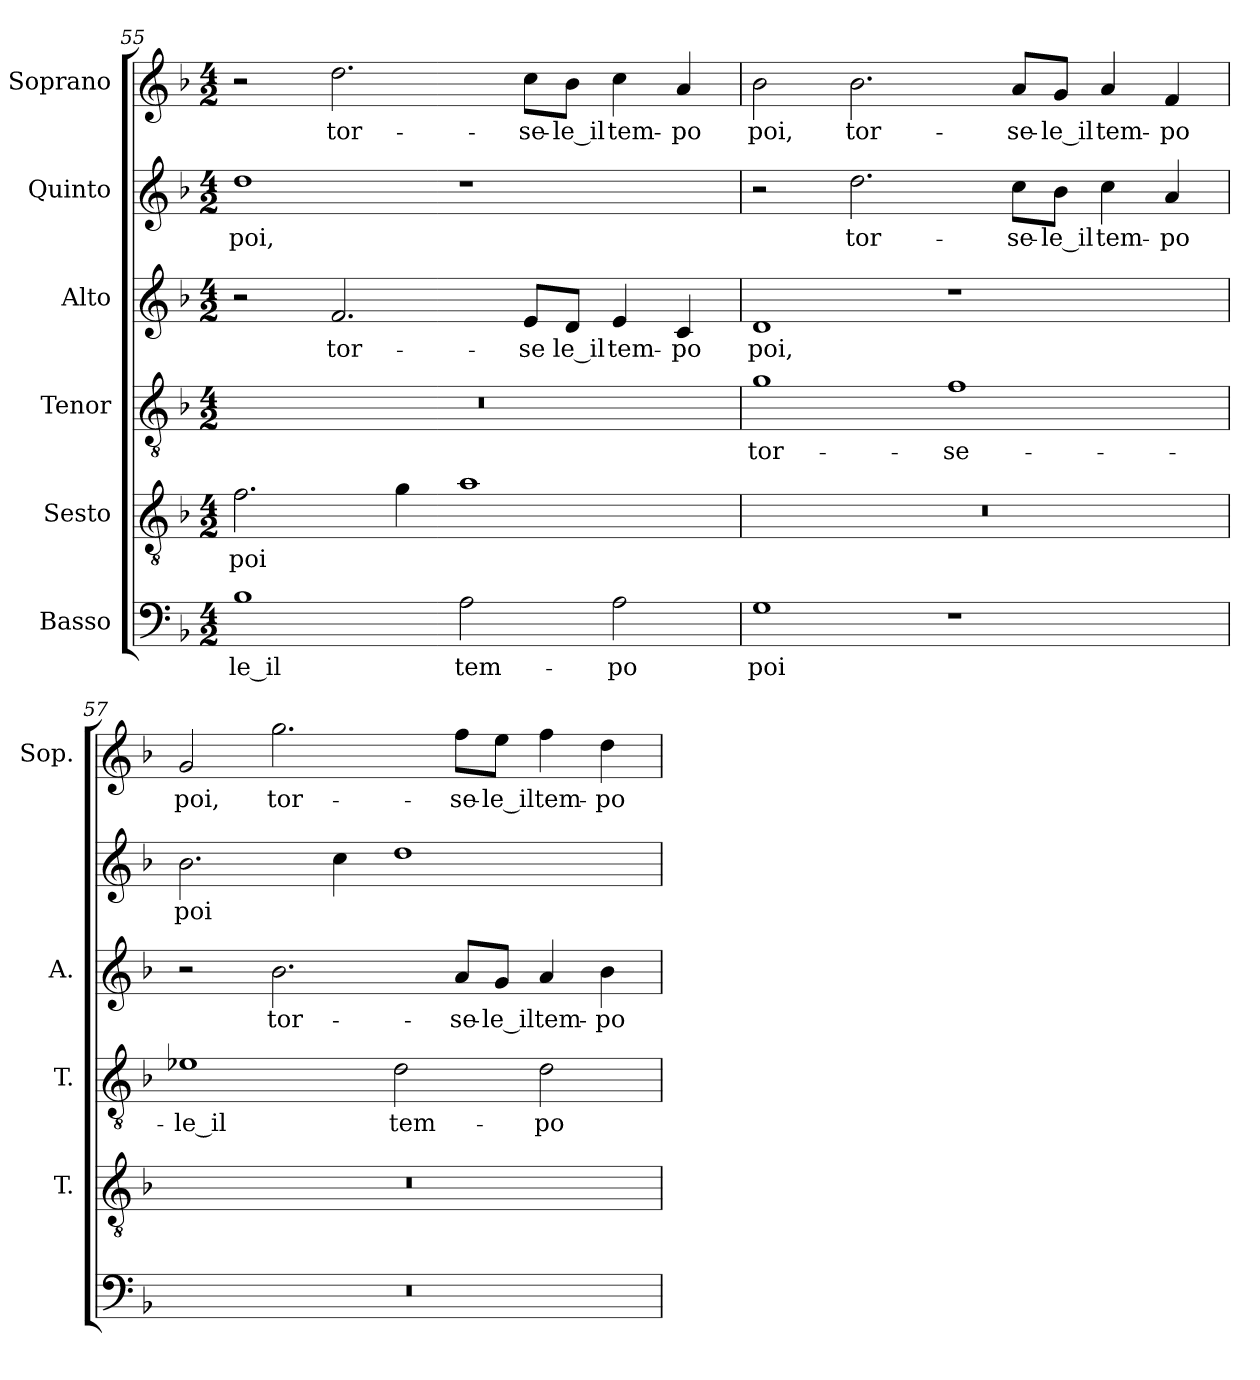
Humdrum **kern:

**kern	**text	**kern	**text	**kern	**text	**kern	**text	**kern	**text	**kern	**text
*part6	*part6	*part5	*part5	*part4	*part4	*part3	*part3	*part2	*part2	*part1	*part1
*staff6	*staff6	*staff5	*staff5	*staff4	*staff4	*staff3	*staff3	*staff2	*staff2	*staff1	*staff1
*I"Basso	*	*I"Sesto	*	*I"Tenor	*	*I"Alto	*	*I"Quinto	*	*I"Soprano	*
*	*	*I'T.	*	*I'T.	*	*I'A.	*	*	*	*I'Sop.	*
*clefF4	*	*clefGv2	*	*clefGv2	*	*clefG2	*	*clefG2	*	*clefG2	*
*	*	*ITrd7c12	*	*ITrd7c12	*	*	*	*	*	*	*
*k[b-]	*	*k[b-]	*	*k[b-]	*	*k[b-]	*	*k[b-]	*	*k[b-]	*
*F:	*	*F:	*	*F:	*	*F:	*	*F:	*	*F:	*
*M4/2	*	*M4/2	*	*M4/2	*	*M4/2	*	*M4/2	*	*M4/2	*
=55	=55	=55	=55	=55	=55	=55	=55	=55	=55	=55	=55
!	!LO:LY:b:color=#000000	!	!	!	!	!	!	!	!	!	!
!	!	!	!LO:LY:b:color=#000000	!LO:N:vis=1	!	!	!	!	!	!	!
!	!	!	!	!	!	!	!	!	!LO:LY:b:color=#000000	!	!
1B-i	-le_il	2.Fi\	poi	0r	.	2r	.	1ddi	poi,	2r	.
!	!	!	!	!	!	!	!LO:LY:b:color=#000000	!	!	!	!
!	!	!	!	!	!	!	!	!	!	!	!LO:LY:b:color=#000000
.	.	.	.	.	.	2.fi/	tor-	.	.	2.ddi\	tor-
.	.	4Gi\	.	.	.	.	.	.	.	.	.
!	!LO:LY:b:color=#000000	!	!	!	!	!	!	!	!	!	!
2Ai\	tem-	1Ai	.	.	.	.	.	1r	.	.	.
!	!	!	!	!	!	!	!LO:LY:b:color=#000000	!	!	!	!
!	!	!	!	!	!	!	!	!	!	!	!LO:LY:b:color=#000000
.	.	.	.	.	.	8ei/L	-se	.	.	8cci\L	-se-
!	!	!	!	!	!	!	!LO:LY:b:color=#000000	!	!	!	!
!	!	!	!	!	!	!	!	!	!	!	!LO:LY:b:color=#000000
.	.	.	.	.	.	8di/J	le_il	.	.	8b-i\J	-le_il
!	!LO:LY:b:color=#000000	!	!	!	!	!	!	!	!	!	!
!	!	!	!	!	!	!	!LO:LY:b:color=#000000	!	!	!	!
!	!	!	!	!	!	!	!	!	!	!	!LO:LY:b:color=#000000
2Ai\	-po	.	.	.	.	4ei/	tem-	.	.	4cci\	tem-
!	!	!	!	!	!	!	!LO:LY:b:color=#000000	!	!	!	!
!	!	!	!	!	!	!	!	!	!	!	!LO:LY:b:color=#000000
.	.	.	.	.	.	4ci/	-po	.	.	4ai/	-po
!!LO:LB:g=z
=56	=56	=56	=56	=56	=56	=56	=56	=56	=56	=56	=56
!	!LO:LY:b:color=#000000	!LO:N:vis=1	!	!	!	!	!	!	!	!	!
!	!	!	!	!	!LO:LY:b:color=#000000	!	!	!	!	!	!
!	!	!	!	!	!	!	!LO:LY:b:color=#000000	!	!	!	!
!	!	!	!	!	!	!	!	!	!	!	!LO:LY:b:color=#000000
1Gi	poi	0r	.	1Gi	tor-	1di	poi,	2r	.	2b-i\	poi,
!	!	!	!	!	!	!	!	!	!LO:LY:b:color=#000000	!	!
!	!	!	!	!	!	!	!	!	!	!	!LO:LY:b:color=#000000
.	.	.	.	.	.	.	.	2.ddi\	tor-	2.b-i\	tor-
!	!	!	!	!	!LO:LY:b:color=#000000	!	!	!	!	!	!
1r	.	.	.	1Fi	-se-	1r	.	.	.	.	.
!	!	!	!	!	!	!	!	!	!LO:LY:b:color=#000000	!	!
!	!	!	!	!	!	!	!	!	!	!	!LO:LY:b:color=#000000
.	.	.	.	.	.	.	.	8cci\L	-se-	8ai/L	-se-
!	!	!	!	!	!	!	!	!	!LO:LY:b:color=#000000	!	!
!	!	!	!	!	!	!	!	!	!	!	!LO:LY:b:color=#000000
.	.	.	.	.	.	.	.	8b-i\J	-le_il	8gi/J	-le_il
!	!	!	!	!	!	!	!	!	!LO:LY:b:color=#000000	!	!
!	!	!	!	!	!	!	!	!	!	!	!LO:LY:b:color=#000000
.	.	.	.	.	.	.	.	4cci\	tem-	4ai/	tem-
!	!	!	!	!	!	!	!	!	!LO:LY:b:color=#000000	!	!
!	!	!	!	!	!	!	!	!	!	!	!LO:LY:b:color=#000000
.	.	.	.	.	.	.	.	4ai/	-po	4fi/	-po
=57	=57	=57	=57	=57	=57	=57	=57	=57	=57	=57	=57
!LO:N:vis=1	!	!LO:N:vis=1	!	!	!	!	!	!	!	!	!
!	!	!	!	!	!LO:LY:b:color=#000000	!	!	!	!	!	!
!	!	!	!	!	!	!	!	!	!LO:LY:b:color=#000000	!	!
!	!	!	!	!	!	!	!	!	!	!	!LO:LY:b:color=#000000
0r	.	0r	.	1E-Xi	-le_il	2r	.	2.b-i\	poi	2gi/	poi,
!	!	!	!	!	!	!	!LO:LY:b:color=#000000	!	!	!	!
!	!	!	!	!	!	!	!	!	!	!	!LO:LY:b:color=#000000
.	.	.	.	.	.	2.b-i\	tor-	.	.	2.ggi\	tor-
.	.	.	.	.	.	.	.	4cci\	.	.	.
!	!	!	!	!	!LO:LY:b:color=#000000	!	!	!	!	!	!
.	.	.	.	2Di\	tem-	.	.	1ddi	.	.	.
!	!	!	!	!	!	!	!LO:LY:b:color=#000000	!	!	!	!
!	!	!	!	!	!	!	!	!	!	!	!LO:LY:b:color=#000000
.	.	.	.	.	.	8ai/L	-se-	.	.	8ffi\L	-se-
!	!	!	!	!	!	!	!LO:LY:b:color=#000000	!	!	!	!
!	!	!	!	!	!	!	!	!	!	!	!LO:LY:b:color=#000000
.	.	.	.	.	.	8gi/J	-le_il	.	.	8eei\J	-le_il
!	!	!	!	!	!LO:LY:b:color=#000000	!	!	!	!	!	!
!	!	!	!	!	!	!	!LO:LY:b:color=#000000	!	!	!	!
!	!	!	!	!	!	!	!	!	!	!	!LO:LY:b:color=#000000
.	.	.	.	2Di\	-po	4ai/	tem-	.	.	4ffi\	tem-
!	!	!	!	!	!	!	!LO:LY:b:color=#000000	!	!	!	!
!	!	!	!	!	!	!	!	!	!	!	!LO:LY:b:color=#000000
.	.	.	.	.	.	4b-i\	-po	.	.	4ddi\	-po
=	=	=	=	=	=	=	=	=	=	=	=
*-	*-	*-	*-	*-	*-	*-	*-	*-	*-	*-	*-
